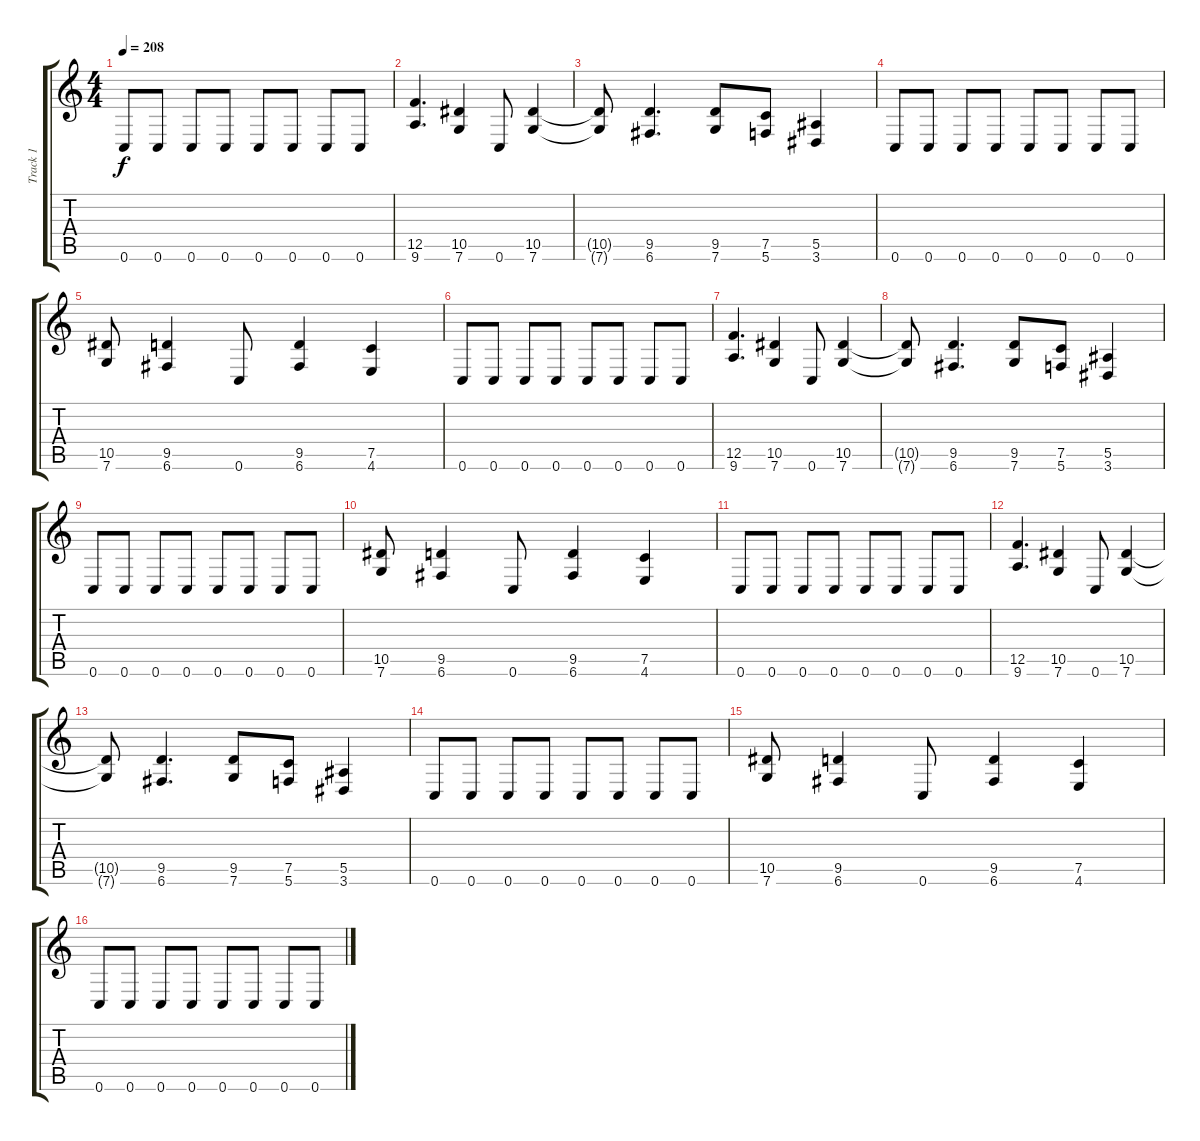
\track ("Track 1" "Track 1") {instrument distortionguitar}
\staff {score tabs}
\tuning (C4 G3 Eb3 Bb2 F2 C2) {hide}
\ts (4 4)
\tempo 208
\clef g2
\ks c
0.6.8{dy f} 0.6.8 0.6.8 0.6.8 0.6.8 0.6.8 0.6.8 0.6.8 |
(12.5 9.6).4{d} (10.5 7.6).4 0.6.8 (10.5 7.6).4 |
(10.5{t} 7.6{t}).8 (9.5 6.6).4{d} (9.5 7.6).8 (7.5 5.6).8 (5.5 3.6).4 |
0.6.8 0.6.8 0.6.8 0.6.8 0.6.8 0.6.8 0.6.8 0.6.8 |
(10.5 7.6).8 (9.5 6.6).4 0.6.8 (9.5 6.6).4 (7.5 4.6).4 |
0.6.8 0.6.8 0.6.8 0.6.8 0.6.8 0.6.8 0.6.8 0.6.8 |
(12.5 9.6).4{d} (10.5 7.6).4 0.6.8 (10.5 7.6).4 |
(10.5{t} 7.6{t}).8 (9.5 6.6).4{d} (9.5 7.6).8 (7.5 5.6).8 (5.5 3.6).4 |
0.6.8 0.6.8 0.6.8 0.6.8 0.6.8 0.6.8 0.6.8 0.6.8 |
(10.5 7.6).8 (9.5 6.6).4 0.6.8 (9.5 6.6).4 (7.5 4.6).4 |
0.6.8 0.6.8 0.6.8 0.6.8 0.6.8 0.6.8 0.6.8 0.6.8 |
(12.5 9.6).4{d} (10.5 7.6).4 0.6.8 (10.5 7.6).4 |
(10.5{t} 7.6{t}).8 (9.5 6.6).4{d} (9.5 7.6).8 (7.5 5.6).8 (5.5 3.6).4 |
0.6.8 0.6.8 0.6.8 0.6.8 0.6.8 0.6.8 0.6.8 0.6.8 |
(10.5 7.6).8 (9.5 6.6).4 0.6.8 (9.5 6.6).4 (7.5 4.6).4 |
0.6.8 0.6.8 0.6.8 0.6.8 0.6.8 0.6.8 0.6.8 0.6.8
